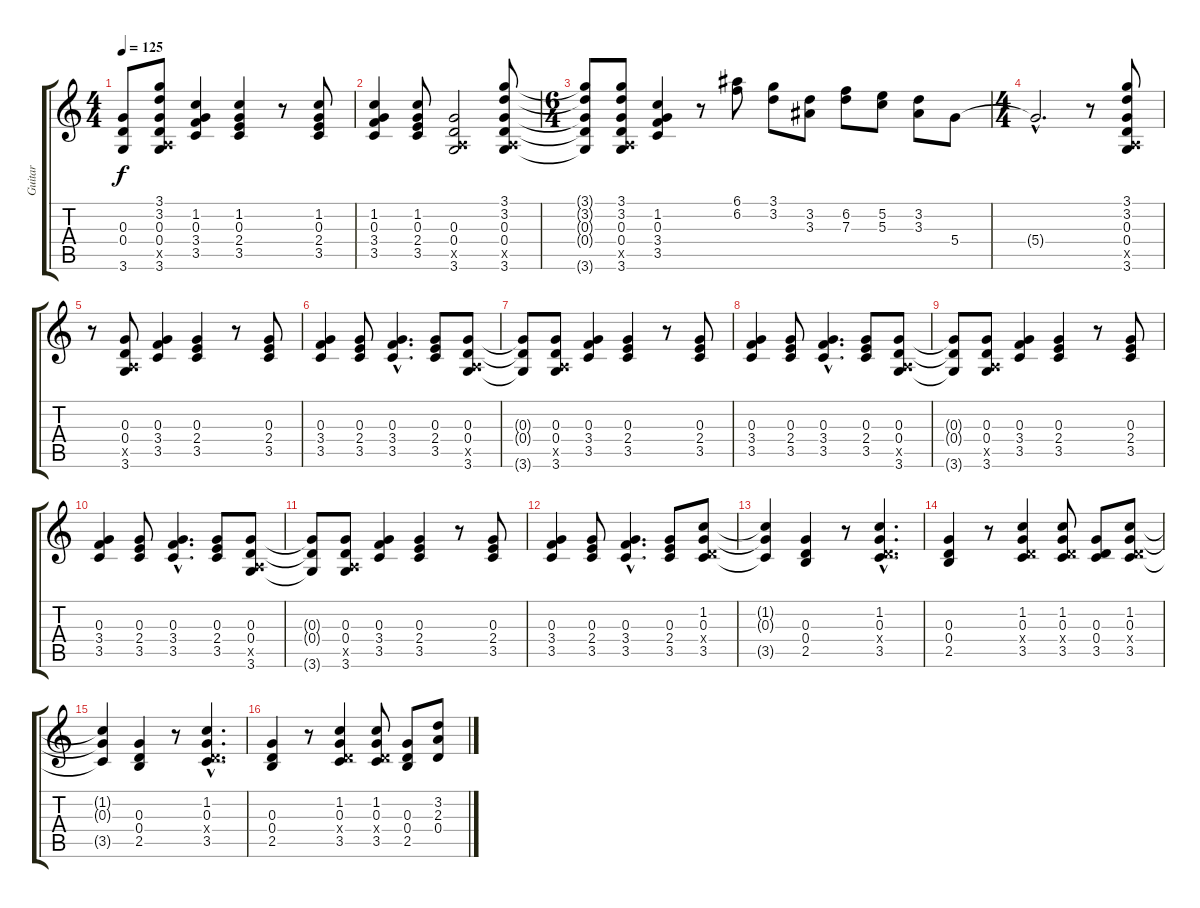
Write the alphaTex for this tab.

\track ("Guitar" "Guitar") {instrument distortionguitar}
\staff {score tabs}
\tuning (E4 B3 G3 D3 A2 E2) {hide}
\ts (4 4)
\tempo 125
\clef g2
\ks c
(0.3{t} 0.4{t} 3.6{t}).8{dy f} (3.1 3.2 0.3 0.4 0.5{x} 3.6).8 (1.2 0.3 3.4 3.5).4 (1.2 0.3 2.4 3.5).4 r.8 (1.2 0.3 2.4 3.5).8 |
(1.2 0.3 3.4 3.5).4 (1.2 0.3 2.4 3.5).8 (0.3 0.4 0.5{x} 3.6).2 (3.1 3.2 0.3 0.4 0.5{x} 3.6).8 |
\ts (6 4)
(3.1{t} 3.2{t} 0.3{t} 0.4{t} 3.6{t}).8 (3.1 3.2 0.3 0.4 0.5{x} 3.6).8 (1.2 0.3 3.4 3.5).4 r.8 (6.1 6.2).8 (3.1 3.2).8 (3.2 3.3).8 (6.2 7.3).8 (5.2 5.3).8 (3.2 3.3).8 5.4.8 |
\ts (4 4)
5.4{hac t}.2{d} r.8 (3.1 3.2 0.3 0.4 0.5{x} 3.6).8 |
r.8 (0.3 0.4 0.5{x} 3.6).8 (0.3 3.4 3.5).4 (0.3 2.4 3.5).4 r.8 (0.3 2.4 3.5).8 |
(0.3 3.4 3.5).4 (0.3 2.4 3.5).8 (0.3{hac} 3.4{hac} 3.5{hac}).4{d} (0.3 2.4 3.5).8 (0.3 0.4 0.5{x} 3.6).8 |
(0.3{t} 0.4{t} 3.6{t}).8 (0.3 0.4 0.5{x} 3.6).8 (0.3 3.4 3.5).4 (0.3 2.4 3.5).4 r.8 (0.3 2.4 3.5).8 |
(0.3 3.4 3.5).4 (0.3 2.4 3.5).8 (0.3{hac} 3.4{hac} 3.5{hac}).4{d} (0.3 2.4 3.5).8 (0.3 0.4 0.5{x} 3.6).8 |
(0.3{t} 0.4{t} 3.6{t}).8 (0.3 0.4 0.5{x} 3.6).8 (0.3 3.4 3.5).4 (0.3 2.4 3.5).4 r.8 (0.3 2.4 3.5).8 |
(0.3 3.4 3.5).4 (0.3 2.4 3.5).8 (0.3{hac} 3.4{hac} 3.5{hac}).4{d} (0.3 2.4 3.5).8 (0.3 0.4 0.5{x} 3.6).8 |
(0.3{t} 0.4{t} 3.6{t}).8 (0.3 0.4 0.5{x} 3.6).8 (0.3 3.4 3.5).4 (0.3 2.4 3.5).4 r.8 (0.3 2.4 3.5).8 |
(0.3 3.4 3.5).4 (0.3 2.4 3.5).8 (0.3{hac} 3.4{hac} 3.5{hac}).4{d} (0.3 2.4 3.5).8 (1.2 0.3 0.4{x} 3.5).8 |
(1.2{t} 0.3{t} 3.5{t}).4 (0.3 0.4 2.5).4 r.8 (1.2{hac} 0.3{hac} 0.4{hac x} 3.5{hac}).4{d} |
(0.3 0.4 2.5).4 r.8 (1.2 0.3 0.4{x} 3.5).4 (1.2 0.3 0.4{x} 3.5).8 (0.3 0.4 3.5).8 (1.2 0.3 0.4{x} 3.5).8 |
(1.2{t} 0.3{t} 3.5{t}).4 (0.3 0.4 2.5).4 r.8 (1.2{hac} 0.3{hac} 0.4{hac x} 3.5{hac}).4{d} |
(0.3 0.4 2.5).4 r.8 (1.2 0.3 0.4{x} 3.5).4 (1.2 0.3 0.4{x} 3.5).8 (0.3 0.4 2.5).8 (3.2 2.3 0.4).8
